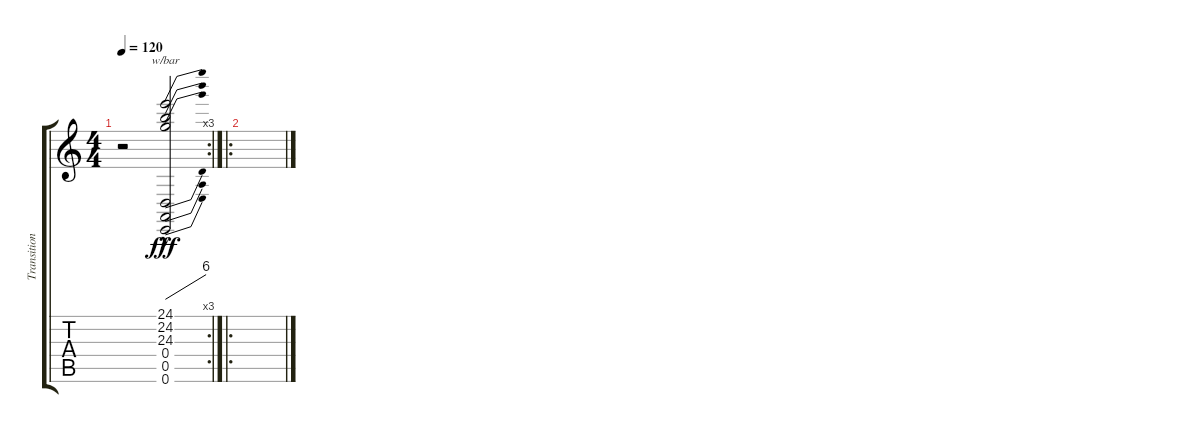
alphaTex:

\track ("Transitions #2" "Transition") {instrument seashore}
\staff {score tabs}
\tuning (E4 B3 G3 D3 A2 E2) {hide}
\rc 3
\ts (4 4)
\tempo 120
\clef g2
\ks c
r.2{dy fff} (24.1{hac} 24.2{hac} 24.3{hac} 0.4 0.5 0.6).2{tbe (dive default 0 0 60 24)} |
\ro
